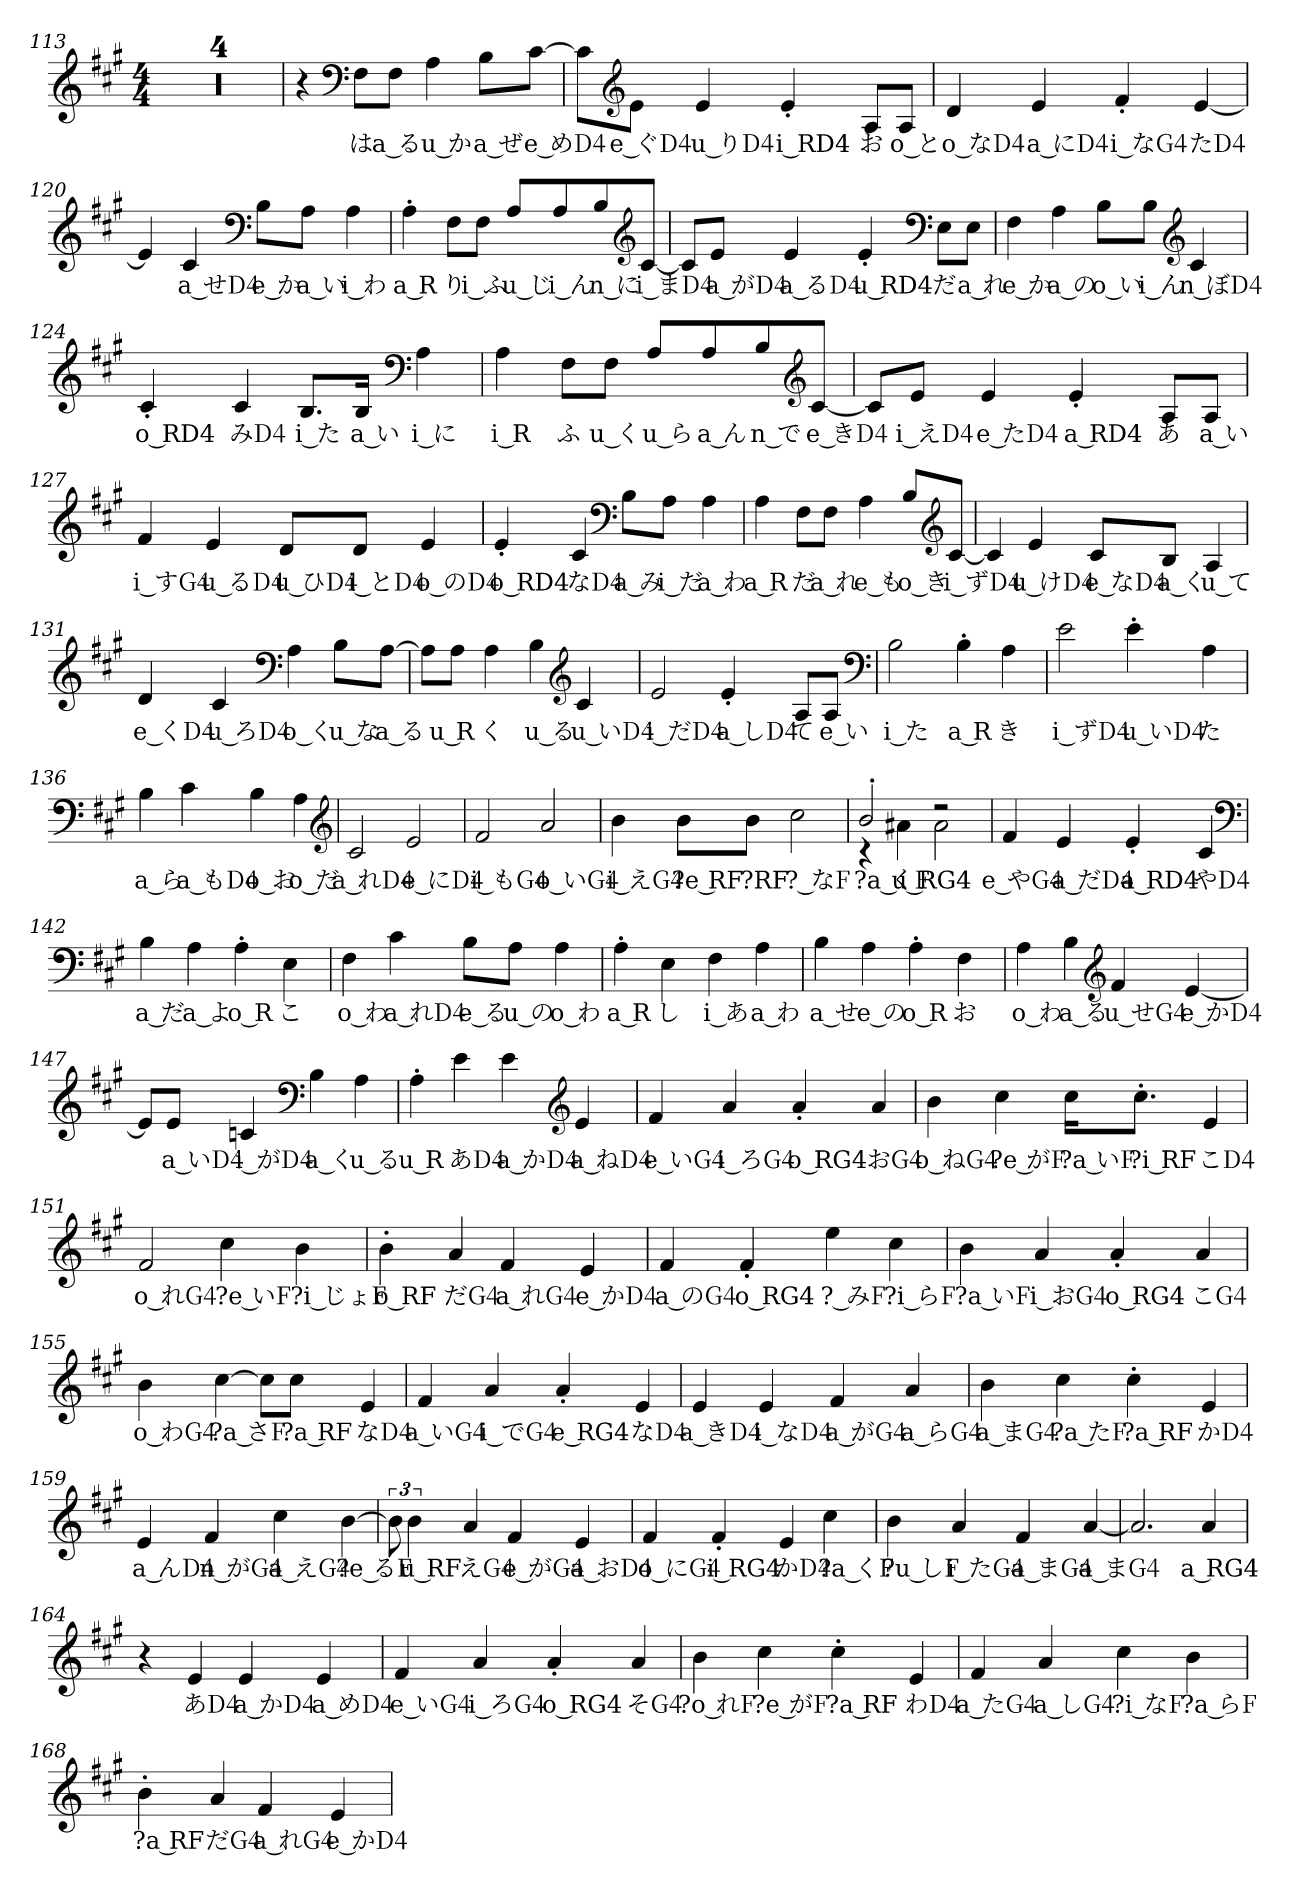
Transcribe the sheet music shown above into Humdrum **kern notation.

**kern	**text
*part1	*part1
*staff1	*staff1
*clefG2	*
*k[f#c#g#]	*
*M4/4	*
=113	=113
1r	.
=114	=114
1r	.
=115	=115
1r	.
=116	=116
1r	.
=117	=117
4r	.
*clefF4	*
8F#L	- は
8F#J	a る
4A	u か
8BL	a ぜ
[8c#J	e めD4
=118	=118
8c#L]	.
*clefG2	*
8eJ	e ぐD4
4e	u りD4
4e'	i RD4
8AL	- お
8AJ	o と
=119	=119
4d	o なD4
4e	a にD4
4f#'	i なG4
[4e	- たD4
=120	=120
4e]	.
4c#	a せD4
*clefF4	*
8BL	e か
8AJ	a い
4A	i わ
=121	=121
4A'	a R
8F#L	- り
8F#J	i ふ
8AL	u じ
8A	i ん
8B	n に
*clefG2	*
[8c#J	i まD4
=122	=122
8c#L]	.
8eJ	a がD4
4e	a るD4
4e'	u RD4
*clefF4	*
8EL	- だ
8EJ	a れ
=123	=123
4F#	e か
4A	a の
8BL	o い
8BJ	i ん
*clefG2	*
4c#	n ぼD4
=124	=124
4c#'	o RD4
4c#	- みD4
8.BL	i た
16BJk	a い
*clefF4	*
4A	i に
=125	=125
4A	i R
8F#L	- ふ
8F#J	u く
8AL	u ら
8A	a ん
8B	n で
*clefG2	*
[8c#J	e きD4
=126	=126
8c#L]	.
8eJ	i えD4
4e	e たD4
4e'	a RD4
8AL	- あ
8AJ	a い
=127	=127
4f#	i すG4
4e	u るD4
8dL	u ひD4
8dJ	i とD4
4e	o のD4
=128	=128
4e'	o RD4
4c#	- なD4
*clefF4	*
8BL	a み
8AJ	i だ
4A	a わ
=129	=129
4A	a R
8F#L	- だ
8F#J	a れ
4A	e も
8BL	o き
*clefG2	*
[8c#J	i ずD4
=130	=130
4c#]	.
4e	u けD4
8c#L	e なD4
8BJ	a く
4A	u て
=131	=131
4d	e くD4
4c#	u ろD4
*clefF4	*
4A	o く
8BL	u な
[8AJ	a る
=132	=132
8AL]	.
8AJ	u R
4A	- く
4B	u る
*clefG2	*
4c#	u いD4
=133	=133
2e	i だD4
4e'	a しD4
8AL	- て
8AJ	e い
*clefF4	*
=134	=134
2B	i た
4B'	a R
4A	- き
=135	=135
2e	i ずD4
4e'	u いD4
4A	- た
=136	=136
4B	a ら
4c#	a もD4
4B	o お
4A	o だ
*clefG2	*
=137	=137
2c#	a れD4
2e	e にD4
=138	=138
2f#	i もG4
2a	o いG4
=139	=139
4b	i えG4
8bL	?e RF
8bJ	?RF
2cc#	? なF
=140	=140
*^	*
2b'	4r	?a くF
.	4a#X	u RG4
2r	2a#	.
*v	*v	*
=141	=141
4f#	e やG4
4e	a だD4
4e'	a RD4
4c#	- やD4
*clefF4	*
=142	=142
4B	a だ
4A	a よ
4A'	o R
4E	- こ
=143	=143
4F#	o わ
4c#	a れD4
8BL	e る
8AJ	u の
4A	o わ
=144	=144
4A'	a R
4E	- し
4F#	i あ
4A	a わ
=145	=145
4B	a せ
4A	e の
4A'	o R
4F#	- お
=146	=146
4A	o わ
4B	a る
*clefG2	*
4f#	u せG4
[4e	e かD4
=147	=147
8eL]	.
8eJ	a いD4
4cn	i がD4
*clefF4	*
4B	a く
4A	u る
=148	=148
4A'	u R
4e	- あD4
4e	a かD4
*clefG2	*
4e	a ねD4
=149	=149
4f#	e いG4
4a	i ろG4
4a'	o RG4
4a	- おG4
=150	=150
4b	o ねG4
4cc#	?e がF
16cc#KL	?a いF
8.cc#'J	?i RF
4e	- こD4
=151	=151
2f#	o れG4
4cc#	?e いF
4b	?i じょF
=152	=152
4b'	o RF
4a	- だG4
4f#	a れG4
4e	e かD4
=153	=153
4f#	a のG4
4f#'	o RG4
4ee	? みF
4cc#	?i らF
=154	=154
4b	?a いF
4a	i おG4
4a'	o RG4
4a	- こG4
=155	=155
4b	o わG4
[4cc#	?a さF
8cc#L]	.
8cc#J	?a RF
4e	- なD4
=156	=156
4f#	a いG4
4a	i でG4
4a'	e RG4
4e	- なD4
=157	=157
4e	a きD4
4e	i なD4
4f#	a がG4
4a	a らG4
=158	=158
4b	a まG4
4cc#	?a たF
4cc#'	?a RF
4e	- かD4
=159	=159
4e	a んD4
4f#	n がG4
4cc#	a えG4
[4b	?e るF
=160	=160
12b]	.
6b	u RF
4a	- えG4
4f#	e がG4
4e	a おD4
=161	=161
4f#	o にG4
4f#'	i RG4
4e	- かD4
4cc#	?a くF
=162	=162
4b	?u しF
4a	i たG4
4f#	a まG4
[4a	a まG4
=163	=163
2.a]	.
4a	a RG4
=164	=164
4r	.
4e	- あD4
4e	a かD4
4e	a めD4
=165	=165
4f#	e いG4
4a	i ろG4
4a'	o RG4
4a	- そG4
=166	=166
4b	?o れF
4cc#	?e がF
4cc#'	?a RF
4e	- わD4
=167	=167
4f#	a たG4
4a	a しG4
4cc#	?i なF
4b	?a らF
=168	=168
4b'	?a RF
4a	- だG4
4f#	a れG4
4e	e かD4
=	=
*-	*-
